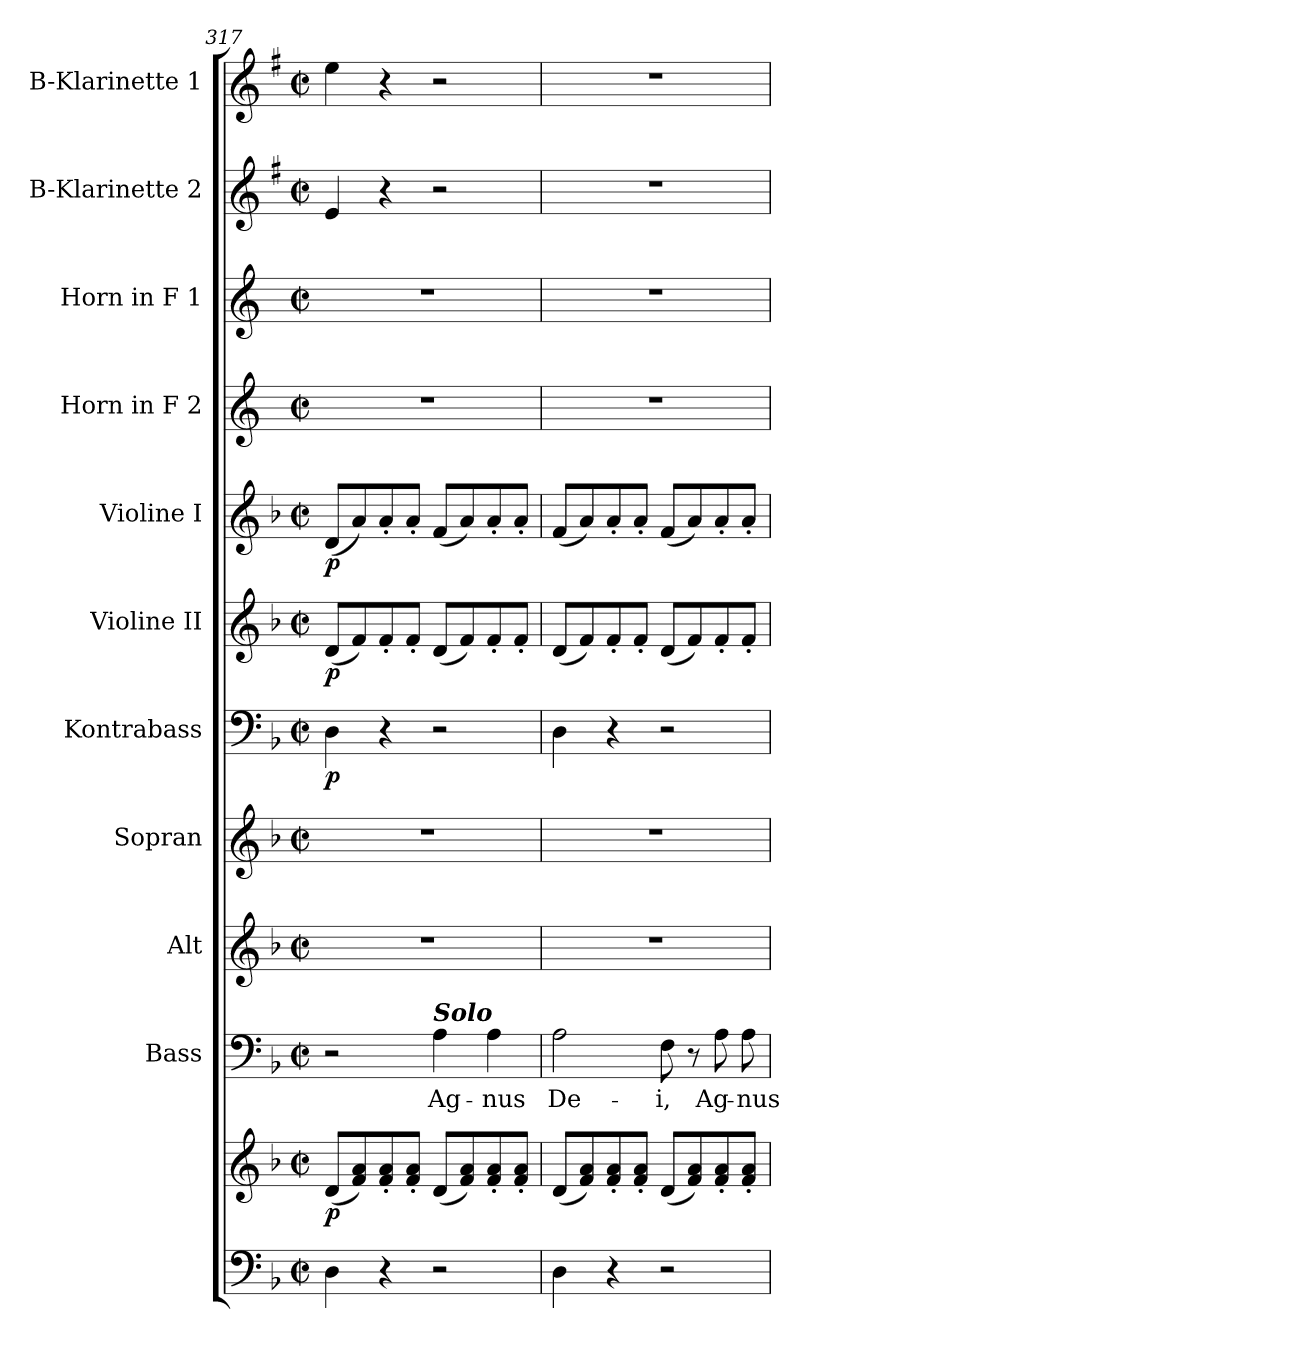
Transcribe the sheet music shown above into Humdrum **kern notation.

**kern	**kern	**dynam	**kern	**text	**kern	**kern	**kern	**dynam	**kern	**dynam	**kern	**dynam	**kern	**kern	**kern	**kern
*part11	*part11	*part11	*part10	*part10	*part9	*part8	*part7	*part7	*part6	*part6	*part5	*part5	*part4	*part3	*part2	*part1
*staff12	*staff11	*staff11/12	*staff10	*staff10	*staff9	*staff8	*staff7	*staff7	*staff6	*staff6	*staff5	*staff5	*staff4	*staff3	*staff2	*staff1
*	*	*	*I"Bass	*	*I"Alt	*I"Sopran	*I"Kontrabass	*	*I"Violine II	*	*I"Violine I	*	*I"Horn in F 2	*I"Horn in F 1	*I"B-Klarinette 2	*I"B-Klarinette 1
*	*	*	*I'B.	*	*I'A.	*I'S.	*I'Kb.	*	*I'Vl. II	*	*I'Vl. I	*	*	*	*I'B Kl. 2	*I'B Kl. 1
*clefF4	*clefG2	*	*clefF4	*	*clefG2	*clefG2	*clefF4	*	*clefG2	*	*clefG2	*	*clefG2	*clefG2	*clefG2	*clefG2
*	*	*	*	*	*	*	*ITrd7c12	*	*	*	*	*	*ITrd4c7	*ITrd4c7	*ITrd1c2	*ITrd1c2
*k[b-]	*k[b-]	*	*k[b-]	*	*k[b-]	*k[b-]	*k[b-]	*	*k[b-]	*	*k[b-]	*	*k[b-]	*k[b-]	*k[b-]	*k[b-]
*F:	*F:	*	*F:	*	*F:	*F:	*F:	*	*F:	*	*F:	*	*F:	*F:	*F:	*F:
*M2/2	*M2/2	*	*M2/2	*	*M2/2	*M2/2	*M2/2	*	*M2/2	*	*M2/2	*	*M2/2	*M2/2	*M2/2	*M2/2
*met(c|)	*met(c|)	*	*met(c|)	*	*met(c|)	*met(c|)	*met(c|)	*	*met(c|)	*	*met(c|)	*	*met(c|)	*met(c|)	*met(c|)	*met(c|)
=317	=317	=317	=317	=317	=317	=317	=317	=317	=317	=317	=317	=317	=317	=317	=317	=317
!	!	!LO:DY:b	!	!	!	!	!	!LO:DY:b	!	!LO:DY:b	!	!LO:DY:b	!	!	!	!
4D\	(<8d/L	p	2r	.	1r	1r	4DD\	p	(<8d/L	p	(<8d/L	p	1r	1r	4d/	4dd\
.	8f/ 8a/)	.	.	.	.	.	.	.	8f/)	.	8a/)	.	.	.	.	.
4r	8f/'< 8a/'<	.	.	.	.	.	4r	.	8f'</	.	8a'</	.	.	.	4r	4r
.	8f/'< 8a/'<J	.	.	.	.	.	.	.	8f'</J	.	8a'</J	.	.	.	.	.
!	!	!	!LO:TX:a:Bi:t=Solo	!	!	!	!	!	!	!	!	!	!	!	!	!
!	!	!	!	!LO:LY:b	!	!	!	!	!	!	!	!	!	!	!	!
2r	(<8d/L	.	4A\	Ag-	.	.	2r	.	(<8d/L	.	(<8f/L	.	.	.	2r	2r
.	8f/ 8a/)	.	.	.	.	.	.	.	8f/)	.	8a/)	.	.	.	.	.
!	!	!	!	!LO:LY:b	!	!	!	!	!	!	!	!	!	!	!	!
.	8f/'< 8a/'<	.	4A\	-nus	.	.	.	.	8f'</	.	8a'</	.	.	.	.	.
.	8f/'< 8a/'<J	.	.	.	.	.	.	.	8f'</J	.	8a'</J	.	.	.	.	.
!!LO:PB:g=z
=318	=318	=318	=318	=318	=318	=318	=318	=318	=318	=318	=318	=318	=318	=318	=318	=318
!	!	!	!	!LO:LY:b	!	!	!	!	!	!	!	!	!	!	!	!
4D\	(<8d/L	.	2A\	De-	1r	1r	4DD\	.	(<8d/L	.	(<8f/L	.	1r	1r	1r	1r
.	8f/ 8a/)	.	.	.	.	.	.	.	8f/)	.	8a/)	.	.	.	.	.
4r	8f/'< 8a/'<	.	.	.	.	.	4r	.	8f'</	.	8a'</	.	.	.	.	.
.	8f/'< 8a/'<J	.	.	.	.	.	.	.	8f'</J	.	8a'</J	.	.	.	.	.
!	!	!	!	!LO:LY:b	!	!	!	!	!	!	!	!	!	!	!	!
2r	(<8d/L	.	8F\	-i,	.	.	2r	.	(<8d/L	.	(<8f/L	.	.	.	.	.
.	8f/ 8a/)	.	8r	.	.	.	.	.	8f/)	.	8a/)	.	.	.	.	.
!	!	!	!	!LO:LY:b	!	!	!	!	!	!	!	!	!	!	!	!
.	8f/'< 8a/'<	.	8A\	Ag-	.	.	.	.	8f'</	.	8a'</	.	.	.	.	.
!	!	!	!	!LO:LY:b	!	!	!	!	!	!	!	!	!	!	!	!
.	8f/'< 8a/'<J	.	8A\	-nus	.	.	.	.	8f'</J	.	8a'</J	.	.	.	.	.
=	=	=	=	=	=	=	=	=	=	=	=	=	=	=	=	=
*-	*-	*-	*-	*-	*-	*-	*-	*-	*-	*-	*-	*-	*-	*-	*-	*-
